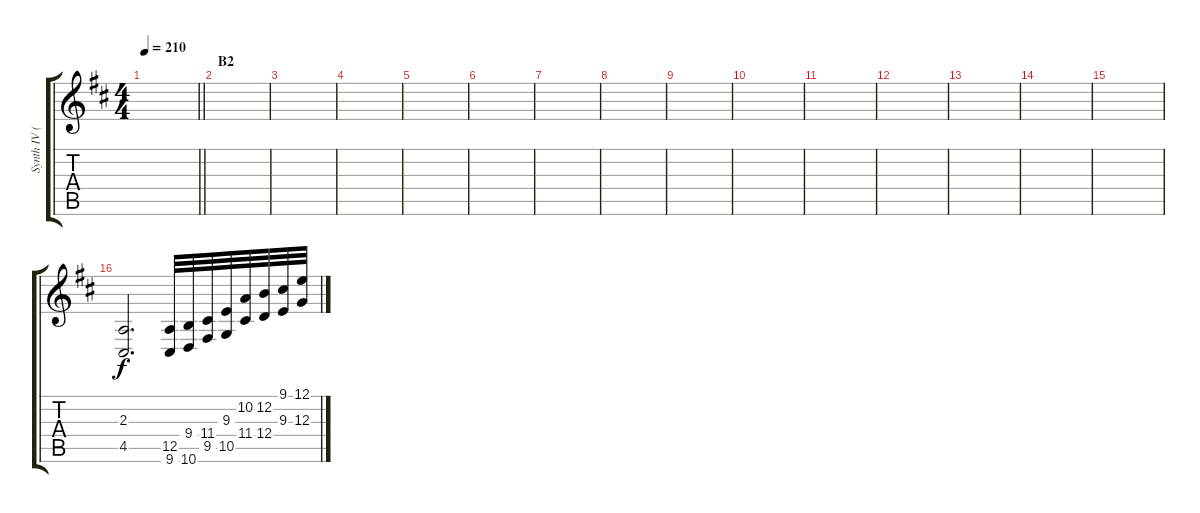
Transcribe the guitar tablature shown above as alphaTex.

\track ("Synth IV (Kotobuki Tsumugi)" "Synth IV (") {instrument stringensemble1}
\staff {score tabs}
\tuning (E4 B3 G3 D3 A2 E2) {hide}
\ts (4 4)
\tempo 210
\clef g2
\barLineRight lightlight
\ks d
|
\section ("" "B2")
|
|
|
|
|
|
|
|
|
|
|
|
|
|
(2.3 4.5).2{d} (12.5 9.6).32 (9.4 10.6).32 (11.4 9.5).32 (9.3 10.5).32 (10.2 11.4).32 (12.2 12.4).32 (9.1 9.3).32 (12.1 12.3).32
